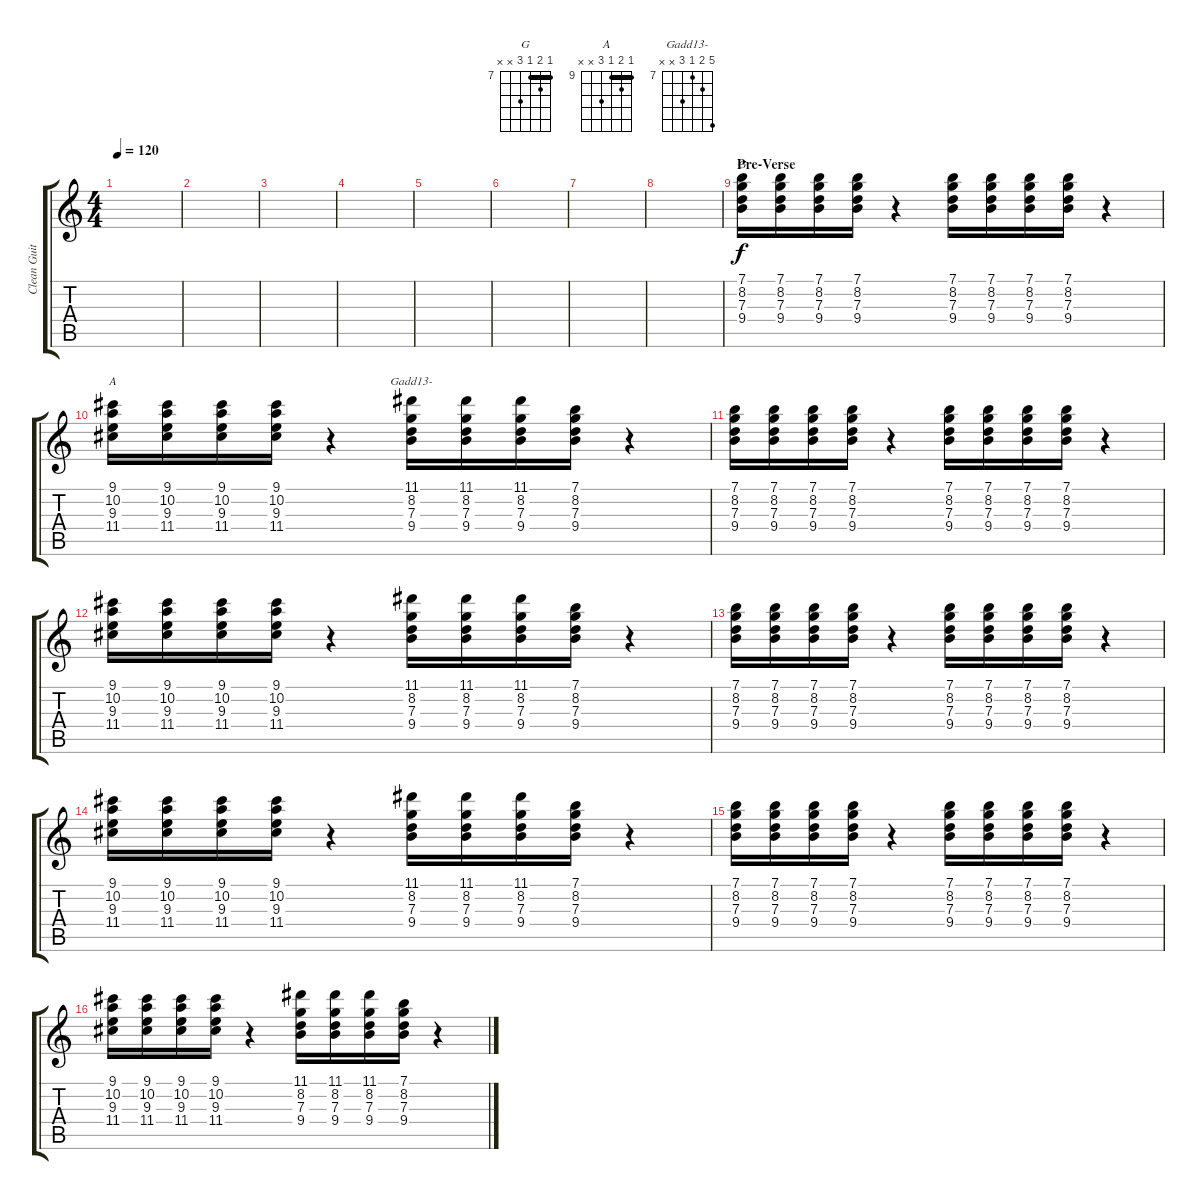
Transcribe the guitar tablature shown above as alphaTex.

\track ("Clean Guitar" "Clean Guit") {instrument electricguitarclean}
\staff {score tabs}
\tuning (E4 B3 G3 D3 A2 E2) {hide}
\chord ("G" 7 8 7 9 x x) {firstfret 7 barre 7}
\chord ("A" 9 10 9 11 x x) {firstfret 9 barre 9}
\chord ("Gadd13-" 11 8 7 9 x x) {firstfret 7}
\ts (4 4)
\tempo 120
\clef g2
\ks c
|
|
|
|
|
|
|
|
\section ("" "Pre-Verse")
(7.1 8.2 7.3 9.4).16{ch "G"} (7.1 8.2 7.3 9.4).16 (7.1 8.2 7.3 9.4).16 (7.1 8.2 7.3 9.4).16 r.4 (7.1 8.2 7.3 9.4).16 (7.1 8.2 7.3 9.4).16 (7.1 8.2 7.3 9.4).16 (7.1 8.2 7.3 9.4).16 r.4 |
(9.1 10.2 9.3 11.4).16{ch "A"} (9.1 10.2 9.3 11.4).16 (9.1 10.2 9.3 11.4).16 (9.1 10.2 9.3 11.4).16 r.4 (11.1 8.2 7.3 9.4).16{ch "Gadd13-"} (11.1 8.2 7.3 9.4).16 (11.1 8.2 7.3 9.4).16 (7.1 8.2 7.3 9.4).16 r.4 |
(7.1 8.2 7.3 9.4).16 (7.1 8.2 7.3 9.4).16 (7.1 8.2 7.3 9.4).16 (7.1 8.2 7.3 9.4).16 r.4 (7.1 8.2 7.3 9.4).16 (7.1 8.2 7.3 9.4).16 (7.1 8.2 7.3 9.4).16 (7.1 8.2 7.3 9.4).16 r.4 |
(9.1 10.2 9.3 11.4).16 (9.1 10.2 9.3 11.4).16 (9.1 10.2 9.3 11.4).16 (9.1 10.2 9.3 11.4).16 r.4 (11.1 8.2 7.3 9.4).16 (11.1 8.2 7.3 9.4).16 (11.1 8.2 7.3 9.4).16 (7.1 8.2 7.3 9.4).16 r.4 |
(7.1 8.2 7.3 9.4).16 (7.1 8.2 7.3 9.4).16 (7.1 8.2 7.3 9.4).16 (7.1 8.2 7.3 9.4).16 r.4 (7.1 8.2 7.3 9.4).16 (7.1 8.2 7.3 9.4).16 (7.1 8.2 7.3 9.4).16 (7.1 8.2 7.3 9.4).16 r.4 |
(9.1 10.2 9.3 11.4).16 (9.1 10.2 9.3 11.4).16 (9.1 10.2 9.3 11.4).16 (9.1 10.2 9.3 11.4).16 r.4 (11.1 8.2 7.3 9.4).16 (11.1 8.2 7.3 9.4).16 (11.1 8.2 7.3 9.4).16 (7.1 8.2 7.3 9.4).16 r.4 |
(7.1 8.2 7.3 9.4).16 (7.1 8.2 7.3 9.4).16 (7.1 8.2 7.3 9.4).16 (7.1 8.2 7.3 9.4).16 r.4 (7.1 8.2 7.3 9.4).16 (7.1 8.2 7.3 9.4).16 (7.1 8.2 7.3 9.4).16 (7.1 8.2 7.3 9.4).16 r.4 |
(9.1 10.2 9.3 11.4).16 (9.1 10.2 9.3 11.4).16 (9.1 10.2 9.3 11.4).16 (9.1 10.2 9.3 11.4).16 r.4 (11.1 8.2 7.3 9.4).16 (11.1 8.2 7.3 9.4).16 (11.1 8.2 7.3 9.4).16 (7.1 8.2 7.3 9.4).16 r.4
